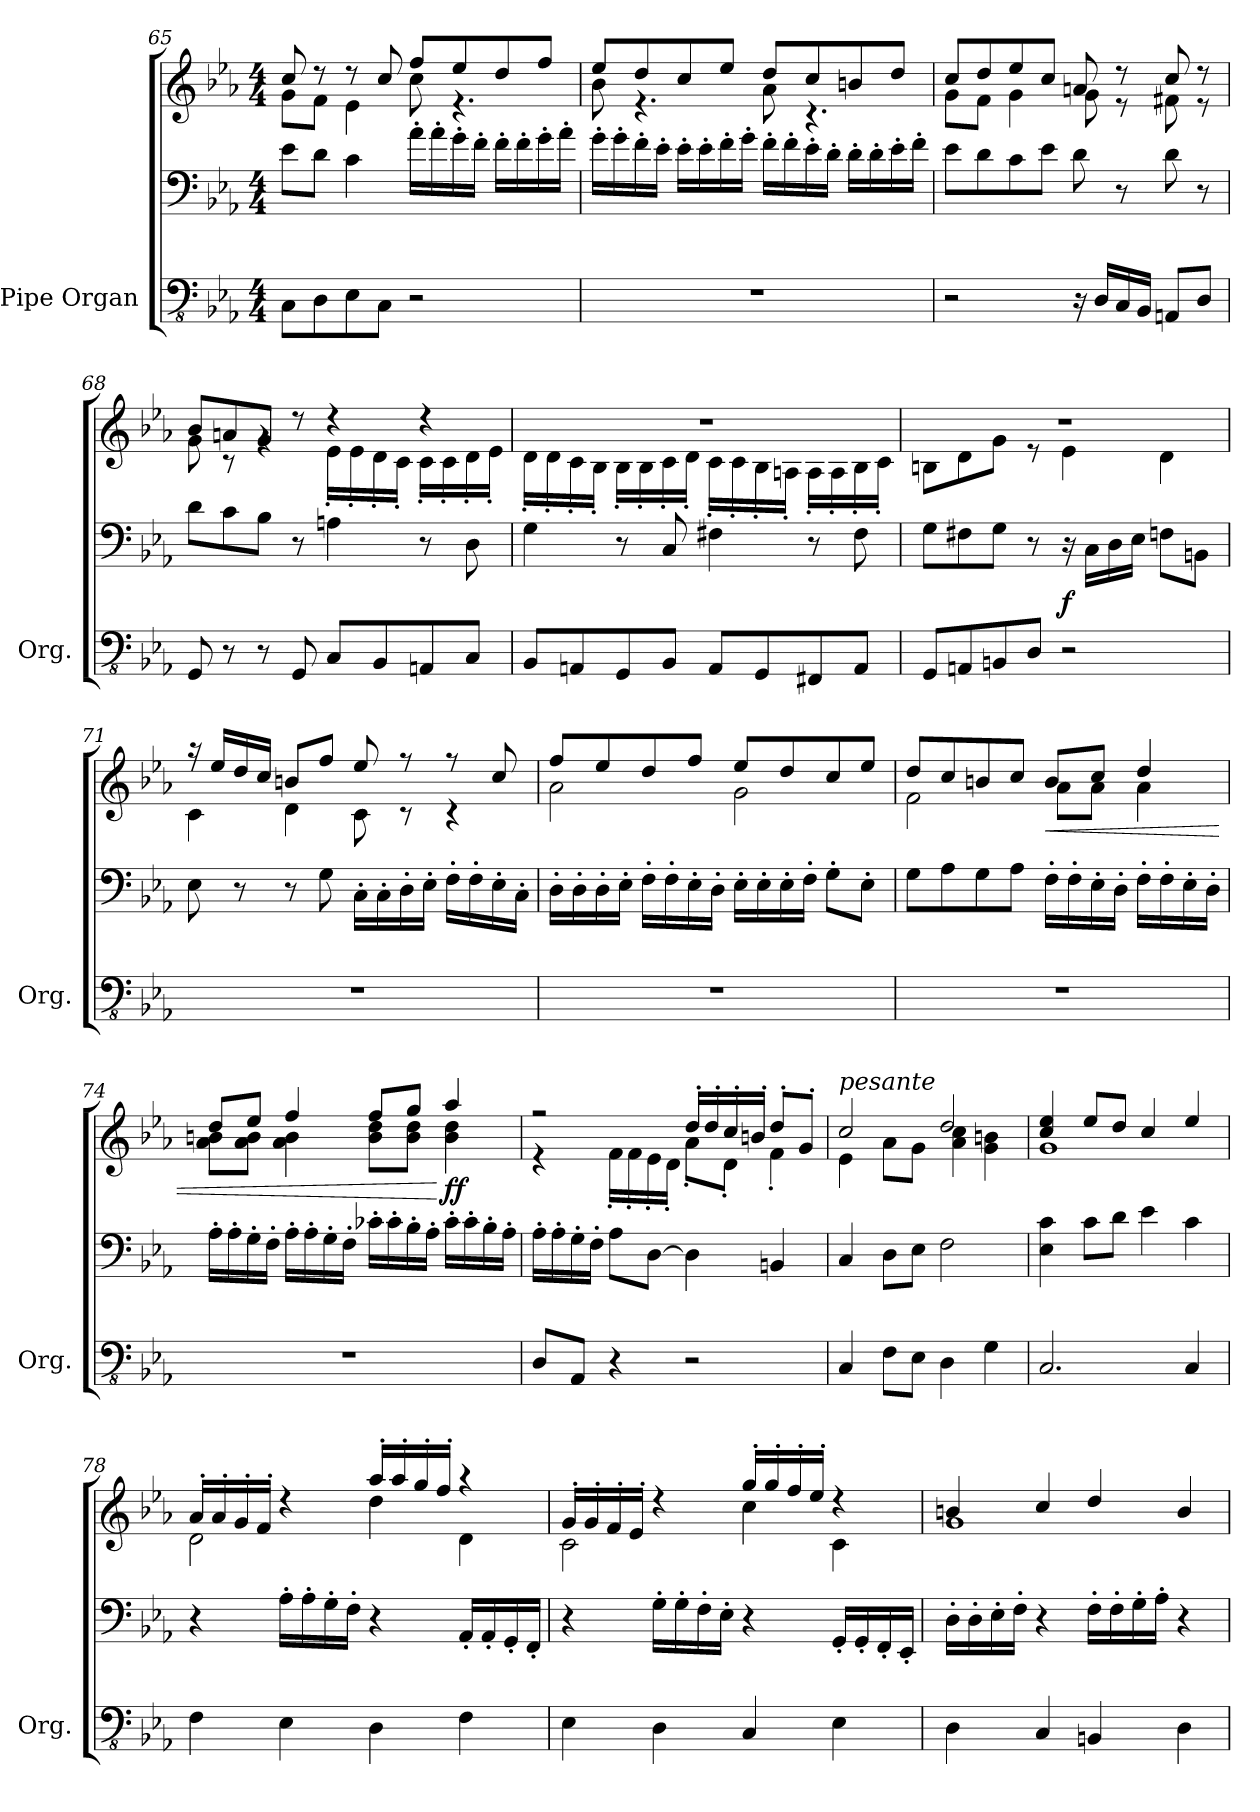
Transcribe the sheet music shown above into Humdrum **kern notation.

**kern	**kern	**kern	**dynam
*part1	*part1	*part1	*part1
*staff3	*staff2	*staff1	*staff1/2/3
*I"Pipe Organ	*	*	*
*I'Org.	*	*	*
*clefFv4	*clefF4	*clefG2	*
*k[b-e-a-]	*k[b-e-a-]	*k[b-e-a-]	*
*M4/4	*M4/4	*M4/4	*
=65	=65	=65	=65
*	*	*^	*
8CC\L	8e-\L	8cc/	8g\L	.
8DD\	8d\J	8r	8f\J	.
8EE-\	4c\	8r	4e-\	.
8CC\J	.	8cc/	.	.
2r	16a-'\LL	8ff/L	8cc\	.
.	16a-'\	.	.	.
.	16g'\	8ee-/	4.r	.
.	16f'\JJ	.	.	.
.	16f'\LL	8dd/	.	.
.	16f'\	.	.	.
.	16g'\	8ff/J	.	.
.	16a-'\JJ	.	.	.
!!LO:LB:g=z	!!
=66	=66	=66	=66	=66
1r	16g'\LL	8ee-/L	8b-\	.
.	16g'\	.	.	.
.	16f'\	8dd/	4.r	.
.	16e-'\JJ	.	.	.
.	16e-'\LL	8cc/	.	.
.	16e-'\	.	.	.
.	16f'\	8ee-/J	.	.
.	16g'\JJ	.	.	.
.	16f'\LL	8dd/L	8a-\	.
.	16f'\	.	.	.
.	16e-'\	8cc/	4.r	.
.	16d'\JJ	.	.	.
.	16d'\LL	8bn/	.	.
.	16d'\	.	.	.
.	16e-'\	8dd/J	.	.
.	16f'\JJ	.	.	.
=67	=67	=67	=67	=67
2r	8e-\L	8cc/L	8g\L	.
.	8d\	8dd/	8f\J	.
.	8c\	8ee-/	4g\	.
.	8e-\J	8cc/J	.	.
16r	8d\	8an/	8g\	.
16DD/LL	.	.	.	.
16CC/	8r	8r	8r	.
16BBB-/JJ	.	.	.	.
8AAAn/L	8d\	8cc/	8f#X\	.
8DD/J	8r	8r	8r	.
!!LO:PB:g=z	!!
=68	=68	=68	=68	=68
8GGG/	8d\L	8b-/L	8g\	.
8r	8c\	8an/	8r	.
8r	8B-\J	8g/J	4rg	.
8GGG/	8r	8r	.	.
8CC/L	4An\	4r	16e-'\LL	.
.	.	.	16e-'\	.
8BBB-/	.	.	16d'\	.
.	.	.	16c'\JJ	.
8AAAn/	8r	4r	16c'\LL	.
.	.	.	16c'\	.
8CC/J	8D\	.	16d'\	.
.	.	.	16e-'\JJ	.
=69	=69	=69	=69	=69
8BBB-/L	4G\	1r	16d'\LL	.
.	.	.	16d'\	.
8AAAn/	.	.	16c'\	.
.	.	.	16B-'\JJ	.
8GGG/	8r	.	16B-'\LL	.
.	.	.	16B-'\	.
8BBB-/J	8C/	.	16c'\	.
.	.	.	16d'\JJ	.
8AAA/L	4F#X\	.	16c'\LL	.
.	.	.	16c'\	.
8GGG/	.	.	16B-'\	.
.	.	.	16An'\JJ	.
8FFF#X/	8r	.	16A'\LL	.
.	.	.	16A'\	.
8AAA/J	8F#\	.	16B-'\	.
.	.	.	16c'\JJ	.
!!LO:LB:g=z	!!
=70	=70	=70	=70	=70
8GGG/L	8G\L	1r	8Bn\L	.
8AAAn/	8F#X\	.	8d\	.
8BBBn/	8G\J	.	8g\J	.
8DD/J	8r	.	8r	.
!	!	!	!	!LO:DY:b=2
2r	16r	.	4e-\	f
.	16C\LL	.	.	.
.	16D\	.	.	.
.	16E-\JJ	.	.	.
.	8Fn\L	.	4d\	.
.	8BBn\J	.	.	.
=71	=71	=71	=71	=71
1r	8E-\	16r	4c\	.
.	.	16ee-/LL	.	.
.	8r	16dd/	.	.
.	.	16cc/JJ	.	.
.	8r	8bn/L	4d\	.
.	8G\	8ff/J	.	.
.	16C'\LL	8ee-/	8c\	.
.	16C'\	.	.	.
.	16D'\	8r	8r	.
.	16E-'\JJ	.	.	.
.	16F'\LL	8r	4r	.
.	16F'\	.	.	.
.	16E-'\	8cc/	.	.
.	16C'\JJ	.	.	.
=72	=72	=72	=72	=72
1r	16D'\LL	8ff/L	2a-\	.
.	16D'\	.	.	.
.	16D'\	8ee-/	.	.
.	16E-'\JJ	.	.	.
.	16F'\LL	8dd/	.	.
.	16F'\	.	.	.
.	16E-'\	8ff/J	.	.
.	16D'\JJ	.	.	.
.	16E-'\LL	8ee-/L	2g\	.
.	16E-'\	.	.	.
.	16E-'\	8dd/	.	.
.	16F'\JJ	.	.	.
.	8G'\L	8cc/	.	.
.	8E-'\J	8ee-/J	.	.
!!LO:LB:g=z	!!
=73	=73	=73	=73	=73
1r	8G\L	8dd/L	2f\	.
.	8A-\	8cc/	.	.
.	8G\	8bn/	.	.
.	8A-\J	8cc/J	.	.
!	!	!	!	!LO:HP:b
.	16F'\LL	8b/L	8a-\L	<
.	16F'\	.	.	.
.	16E-'\	8cc/J	8a-\J	.
.	16D'\JJ	.	.	.
.	16F'\LL	4dd/	4a-\	.
.	16F'\	.	.	.
.	16E-'\	.	.	.
.	16D'\JJ	.	.	.
=74	=74	=74	=74	=74
1r	16A-'\LL	8dd/L	8a-\ 8bn\L	.
.	16A-'\	.	.	.
.	16G'\	8ee-/J	8a-\ 8b\J	.
.	16F'\JJ	.	.	.
.	16A-'\LL	4ff/	4a-\ 4b\	.
.	16A-'\	.	.	.
.	16G'\	.	.	.
.	16F'\JJ	.	.	.
.	16c-X'\LL	8ff/L	8b\ 8dd\L	.
.	16c-'\	.	.	.
.	16B-'\	8gg/J	8b\ 8dd\J	.
.	16A-'\JJ	.	.	.
!	!	!	!	!LO:DY:n=1:b
.	16c-'\LL	4aa-/	4b\ 4dd\	[ ff
.	16c-'\	.	.	.
.	16B-'\	.	.	.
.	16A-'\JJ	.	.	.
=75	=75	=75	=75	=75
8DD/L	16A-'\LL	2r	4r	.
.	16A-'\	.	.	.
8AAA-/J	16G'\	.	.	.
.	16F'\JJ	.	.	.
4r	8A-\L	.	16f'\LL	.
.	.	.	16f'\	.
.	[8D\J	.	16e-'\	.
.	.	.	16d'\JJ	.
2r	4D\]	16dd'/LL	8a-'\L	.
.	.	16dd'/	.	.
.	.	16cc'/	8d'\J	.
.	.	16bn'/JJ	.	.
.	4BBn/	8dd'/L	4f'\	.
.	.	8g'/J	.	.
!!LO:LB:g=z	!!
=76	=76	=76	=76	=76
!	!	!LO:TX:a:i:t=pesante	!	!
4CC/	4C/	2cc/	4e-\	.
8FF\L	8D\L	.	8a-\L	.
8EE-\J	8E-\J	.	8g\J	.
4DD\	2F\	2dd/	4a-\ 4cc\	.
4GG\	.	.	4g\ 4bn\	.
=77	=77	=77	=77	=77
2.CC/	4E-\ 4c\	4cc/ 4ee-/	1g	.
.	8c\L	8ee-/L	.	.
.	8d\J	8dd/J	.	.
.	4e-\	4cc/	.	.
4CC/	4c\	4ee-/	.	.
=78	=78	=78	=78	=78
4FF\	4r	16a-'/LL	2d\	.
.	.	16a-'/	.	.
.	.	16g'/	.	.
.	.	16f'/JJ	.	.
4EE-\	16A-'\LL	4r	.	.
.	16A-'\	.	.	.
.	16G'\	.	.	.
.	16F'\JJ	.	.	.
4DD\	4r	16aa-'/LL	4dd\	.
.	.	16aa-'/	.	.
.	.	16gg'/	.	.
.	.	16ff'/JJ	.	.
4FF\	16AA-'/LL	4r	4d\	.
.	16AA-'/	.	.	.
.	16GG'/	.	.	.
.	16FF'/JJ	.	.	.
!!LO:PB:g=z	!!
=79	=79	=79	=79	=79
4EE-\	4r	16g'/LL	2c\	.
.	.	16g'/	.	.
.	.	16f'/	.	.
.	.	16e-'/JJ	.	.
4DD\	16G'\LL	4r	.	.
.	16G'\	.	.	.
.	16F'\	.	.	.
.	16E-'\JJ	.	.	.
4CC/	4r	16gg'/LL	4cc\	.
.	.	16gg'/	.	.
.	.	16ff'/	.	.
.	.	16ee-'/JJ	.	.
4EE-\	16GG'/LL	4r	4c\	.
.	16GG'/	.	.	.
.	16FF'/	.	.	.
.	16EE-'/JJ	.	.	.
=80	=80	=80	=80	=80
4DD\	16D'\LL	4bn/	1g	.
.	16D'\	.	.	.
.	16E-'\	.	.	.
.	16F'\JJ	.	.	.
4CC/	4r	4cc/	.	.
4BBBn/	16F'\LL	4dd/	.	.
.	16F'\	.	.	.
.	16G'\	.	.	.
.	16A-'\JJ	.	.	.
4DD\	4r	4b/	.	.
*	*	*v	*v	*
=	=	=	=
*-	*-	*-	*-
